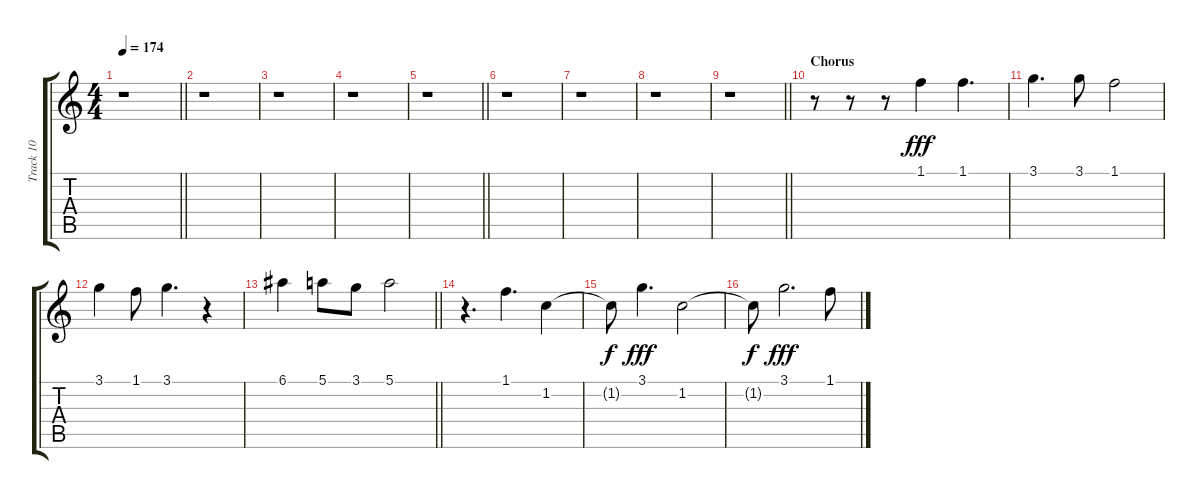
\track ("Track 10" "Track 10") {instrument contrabass}
\staff {score tabs}
\tuning (E4 B3 G3 D3 A2 E2) {hide}
\ts (4 4)
\tempo 174
\clef g2
\barLineRight lightlight
\ks c
r.1{dy fff} |
r.1 |
r.1 |
r.1 |
\barLineRight lightlight
r.1 |
\section ("" "")
r.1 |
r.1 |
r.1 |
\barLineRight lightlight
r.1 |
\section ("" "Chorus")
r.8 r.8 r.8 1.1.4 1.1.4{d} |
3.1.4{d} 3.1.8 1.1.2 |
3.1.4 1.1.8 3.1.4{d} r.4 |
\barLineRight lightlight
6.1.4 5.1.8 3.1.8 5.1.2 |
r.4{d} 1.1.4{d} 1.2.4 |
1.2{t}.8{dy f} 3.1.4{d dy fff} 1.2.2 |
1.2{t}.8{dy f} 3.1.2{d dy fff} 1.1.8
